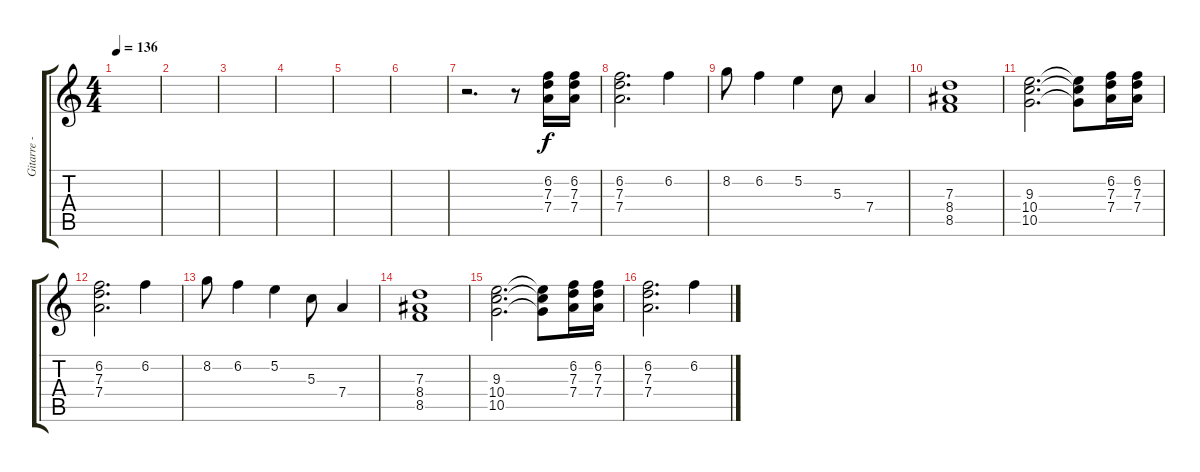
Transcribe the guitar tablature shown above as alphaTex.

\track ("Gitarre - Dennis" "Gitarre - ") {instrument distortionguitar}
\staff {score tabs}
\tuning (E4 B3 G3 D3 A2 E2) {hide}
\ts (4 4)
\tempo 136
\clef g2
\ks c
|
|
|
|
|
|
r.2{d} r.8 (6.2 7.3 7.4).16 (6.2 7.3 7.4).16 |
(6.2 7.3 7.4).2{d} 6.2.4 |
8.2.8 6.2.4 5.2.4 5.3.8 7.4.4 |
(7.3 8.4 8.5).1 |
(9.3 10.4 10.5).2{d} (9.3{t} 10.4{t} 10.5{t}).8 (6.2 7.3 7.4).16 (6.2 7.3 7.4).16 |
(6.2 7.3 7.4).2{d} 6.2.4 |
8.2.8 6.2.4 5.2.4 5.3.8 7.4.4 |
(7.3 8.4 8.5).1 |
(9.3 10.4 10.5).2{d} (9.3{t} 10.4{t} 10.5{t}).8 (6.2 7.3 7.4).16 (6.2 7.3 7.4).16 |
(6.2 7.3 7.4).2{d} 6.2.4
